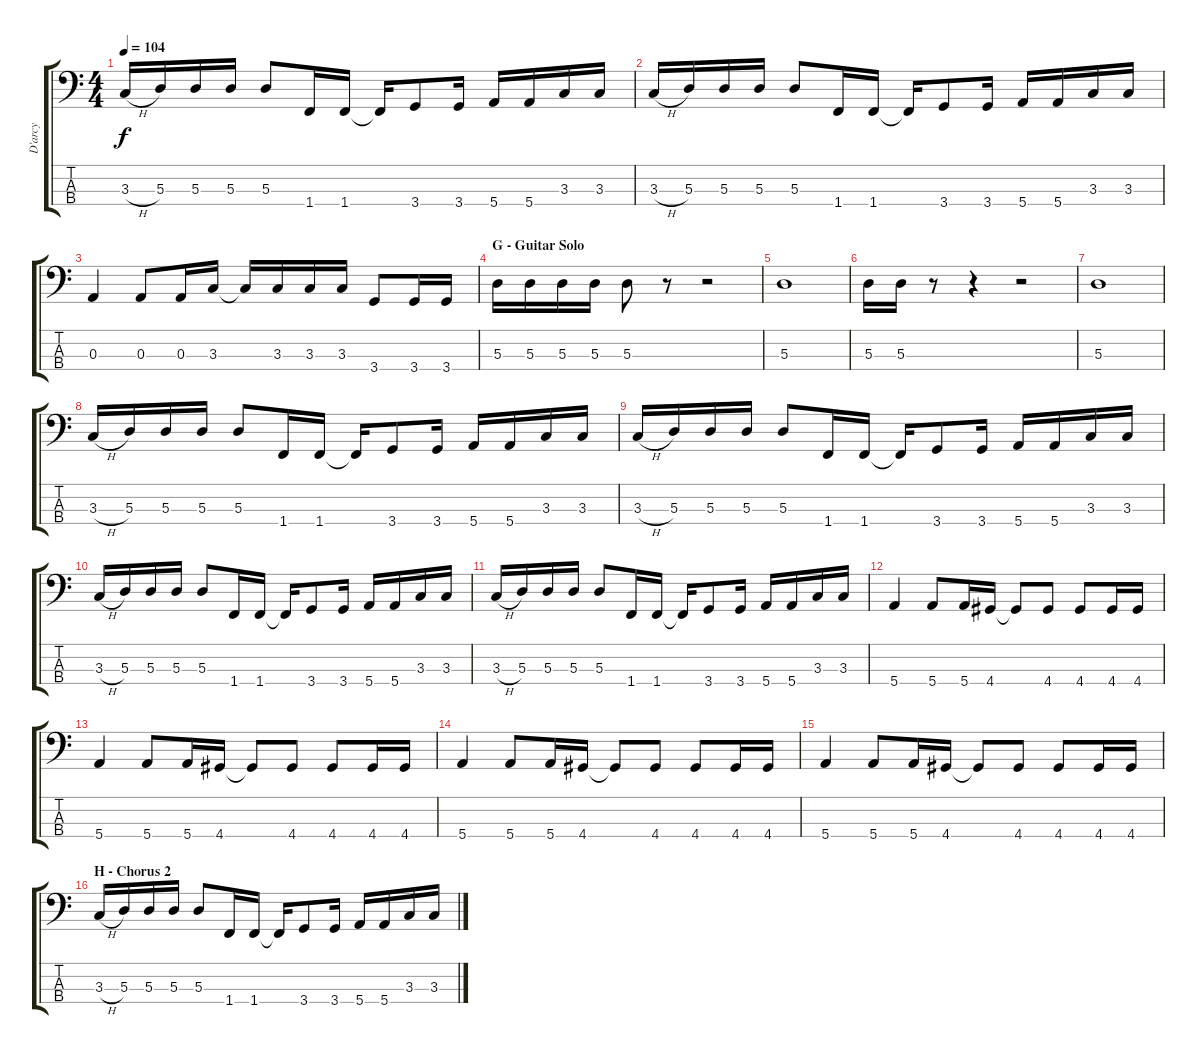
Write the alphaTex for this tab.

\track ("D'arcy" "D'arcy") {instrument electricbasspick}
\staff {score tabs}
\tuning (G2 D2 A1 E1) {hide}
\ts (4 4)
\tempo 104
\clef f4
\ks c
3.3{h}.16{dy f} 5.3.16 5.3.16 5.3.16 5.3.8 1.4.16 1.4.16 1.4{t}.16 3.4.8 3.4.16 5.4.16 5.4.16 3.3.16 3.3.16 |
3.3{h}.16 5.3.16 5.3.16 5.3.16 5.3.8 1.4.16 1.4.16 1.4{t}.16 3.4.8 3.4.16 5.4.16 5.4.16 3.3.16 3.3.16 |
0.3.4 0.3.8 0.3.16 3.3.16 3.3{t}.16 3.3.16 3.3.16 3.3.16 3.4.8 3.4.16 3.4.16 |
\section ("" "G - Guitar Solo")
5.3.16 5.3.16 5.3.16 5.3.16 5.3.8 r.8 r.2 |
5.3.1 |
5.3.16 5.3.16 r.8 r.4 r.2 |
5.3.1 |
3.3{h}.16 5.3.16 5.3.16 5.3.16 5.3.8 1.4.16 1.4.16 1.4{t}.16 3.4.8 3.4.16 5.4.16 5.4.16 3.3.16 3.3.16 |
3.3{h}.16 5.3.16 5.3.16 5.3.16 5.3.8 1.4.16 1.4.16 1.4{t}.16 3.4.8 3.4.16 5.4.16 5.4.16 3.3.16 3.3.16 |
3.3{h}.16 5.3.16 5.3.16 5.3.16 5.3.8 1.4.16 1.4.16 1.4{t}.16 3.4.8 3.4.16 5.4.16 5.4.16 3.3.16 3.3.16 |
3.3{h}.16 5.3.16 5.3.16 5.3.16 5.3.8 1.4.16 1.4.16 1.4{t}.16 3.4.8 3.4.16 5.4.16 5.4.16 3.3.16 3.3.16 |
5.4.4 5.4.8 5.4.16 4.4.16 4.4{t}.8 4.4.8 4.4.8 4.4.16 4.4.16 |
5.4.4 5.4.8 5.4.16 4.4.16 4.4{t}.8 4.4.8 4.4.8 4.4.16 4.4.16 |
5.4.4 5.4.8 5.4.16 4.4.16 4.4{t}.8 4.4.8 4.4.8 4.4.16 4.4.16 |
5.4.4 5.4.8 5.4.16 4.4.16 4.4{t}.8 4.4.8 4.4.8 4.4.16 4.4.16 |
\section ("" "H - Chorus 2")
3.3{h}.16 5.3.16 5.3.16 5.3.16 5.3.8 1.4.16 1.4.16 1.4{t}.16 3.4.8 3.4.16 5.4.16 5.4.16 3.3.16 3.3.16
